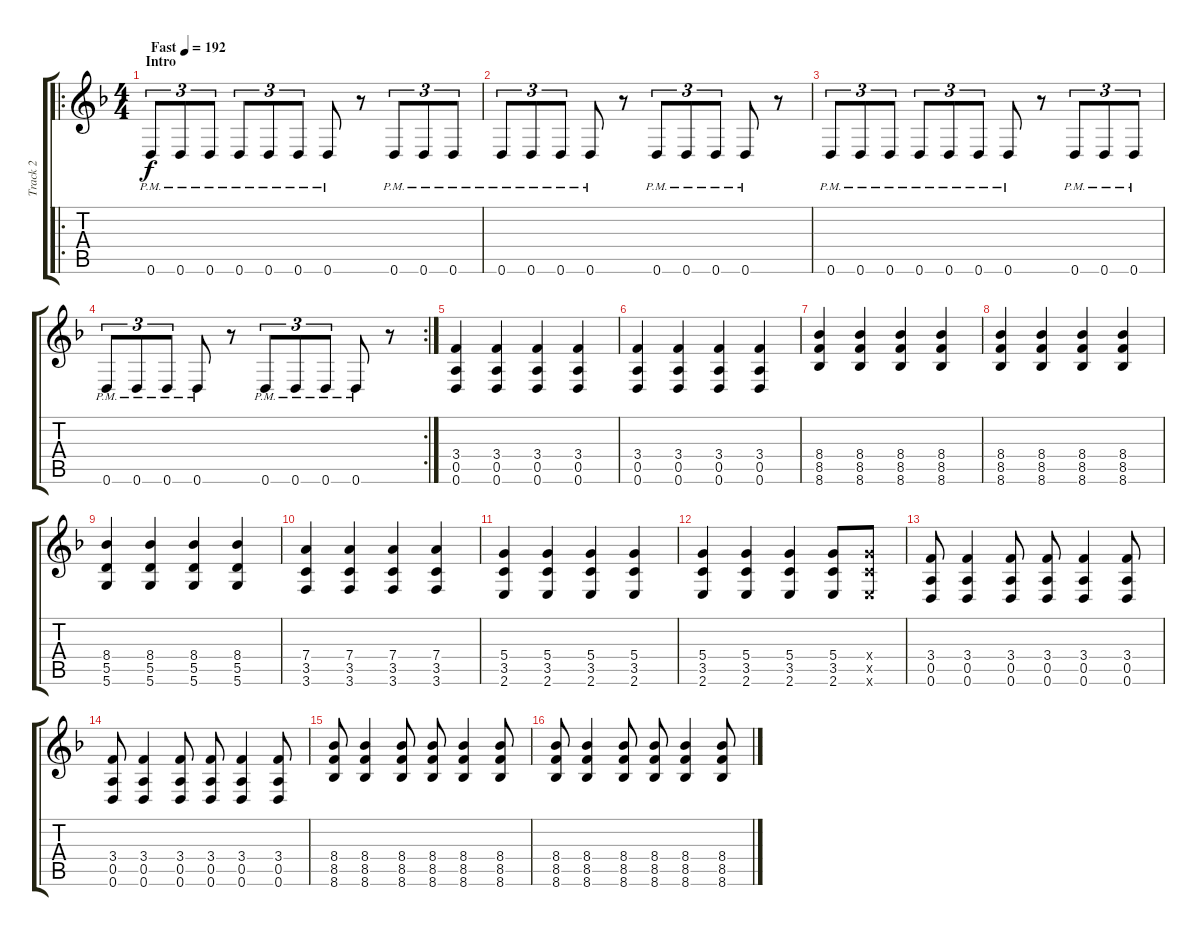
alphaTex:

\track ("Track 2" "Track 2") {instrument distortionguitar}
\staff {score tabs}
\tuning (E4 B3 G3 D3 A2 D2) {hide}
\ro
\ts (4 4)
\section ("" "Intro")
\tempo (192 "Fast")
\clef g2
\ks f
0.6{pm}.8{tu (3 2) dy f instrument distortionguitar} 0.6{pm}.8{tu (3 2)} 0.6{pm}.8{tu (3 2)} 0.6{pm}.8{tu (3 2)} 0.6{pm}.8{tu (3 2)} 0.6{pm}.8{tu (3 2)} 0.6{pm}.8 r.8 0.6{pm}.8{tu (3 2)} 0.6{pm}.8{tu (3 2)} 0.6{pm}.8{tu (3 2)} |
0.6{pm}.8{tu (3 2)} 0.6{pm}.8{tu (3 2)} 0.6{pm}.8{tu (3 2)} 0.6{pm}.8 r.8 0.6{pm}.8{tu (3 2)} 0.6{pm}.8{tu (3 2)} 0.6{pm}.8{tu (3 2)} 0.6{pm}.8 r.8 |
0.6{pm}.8{tu (3 2)} 0.6{pm}.8{tu (3 2)} 0.6{pm}.8{tu (3 2)} 0.6{pm}.8{tu (3 2)} 0.6{pm}.8{tu (3 2)} 0.6{pm}.8{tu (3 2)} 0.6{pm}.8 r.8 0.6{pm}.8{tu (3 2)} 0.6{pm}.8{tu (3 2)} 0.6{pm}.8{tu (3 2)} |
\rc 2
0.6{pm}.8{tu (3 2)} 0.6{pm}.8{tu (3 2)} 0.6{pm}.8{tu (3 2)} 0.6{pm}.8 r.8 0.6{pm}.8{tu (3 2)} 0.6{pm}.8{tu (3 2)} 0.6{pm}.8{tu (3 2)} 0.6{pm}.8 r.8 |
(3.4 0.5 0.6).4 (3.4 0.5 0.6).4 (3.4 0.5 0.6).4 (3.4 0.5 0.6).4 |
(3.4 0.5 0.6).4 (3.4 0.5 0.6).4 (3.4 0.5 0.6).4 (3.4 0.5 0.6).4 |
(8.4 8.5 8.6).4 (8.4 8.5 8.6).4 (8.4 8.5 8.6).4 (8.4 8.5 8.6).4 |
(8.4 8.5 8.6).4 (8.4 8.5 8.6).4 (8.4 8.5 8.6).4 (8.4 8.5 8.6).4 |
(8.4 5.5 5.6).4 (8.4 5.5 5.6).4 (8.4 5.5 5.6).4 (8.4 5.5 5.6).4 |
(7.4 3.5 3.6).4 (7.4 3.5 3.6).4 (7.4 3.5 3.6).4 (7.4 3.5 3.6).4 |
(5.4 3.5 2.6).4 (5.4 3.5 2.6).4 (5.4 3.5 2.6).4 (5.4 3.5 2.6).4 |
(5.4 3.5 2.6).4 (5.4 3.5 2.6).4 (5.4 3.5 2.6).4 (5.4 3.5 2.6).8 (5.4{x} 3.5{x} 2.6{x}).8 |
(3.4 0.5 0.6).8 (3.4 0.5 0.6).4 (3.4 0.5 0.6).8 (3.4 0.5 0.6).8 (3.4 0.5 0.6).4 (3.4 0.5 0.6).8 |
(3.4 0.5 0.6).8 (3.4 0.5 0.6).4 (3.4 0.5 0.6).8 (3.4 0.5 0.6).8 (3.4 0.5 0.6).4 (3.4 0.5 0.6).8 |
(8.4 8.5 8.6).8 (8.4 8.5 8.6).4 (8.4 8.5 8.6).8 (8.4 8.5 8.6).8 (8.4 8.5 8.6).4 (8.4 8.5 8.6).8 |
(8.4 8.5 8.6).8 (8.4 8.5 8.6).4 (8.4 8.5 8.6).8 (8.4 8.5 8.6).8 (8.4 8.5 8.6).4 (8.4 8.5 8.6).8
